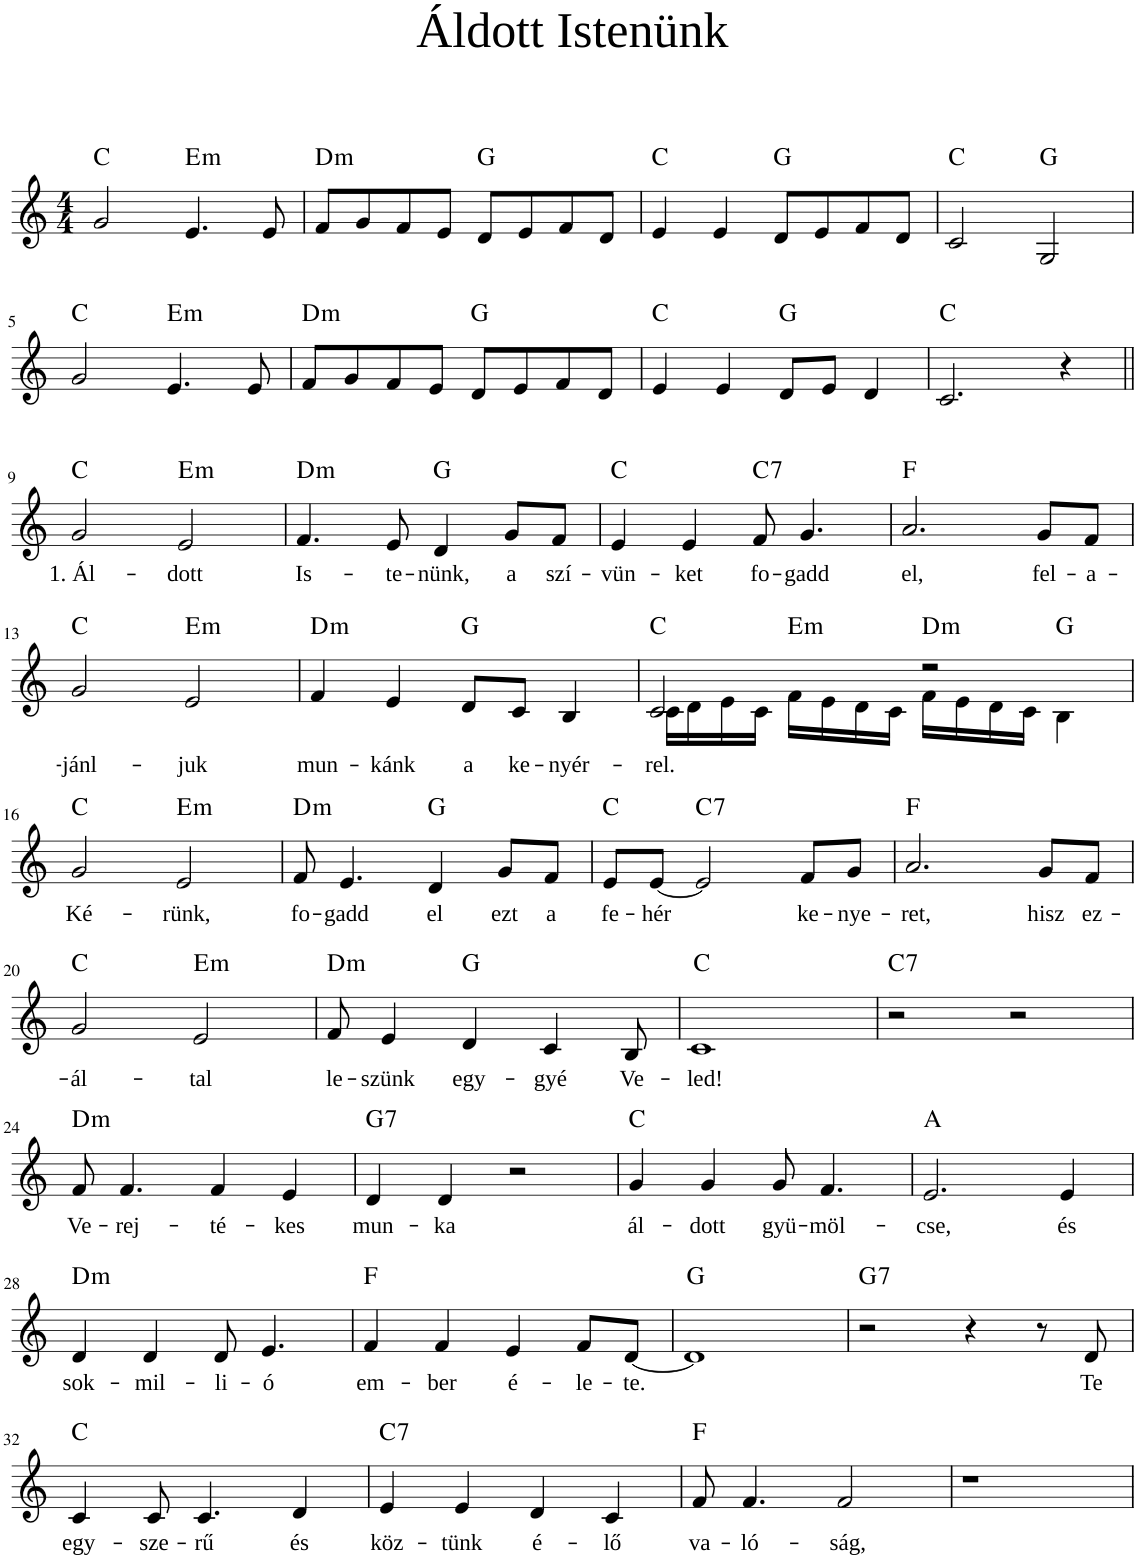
**kern	**text	**harte
*part1	*part1	*part1
*staff1	*staff1	*
*I"Voice	*	*
*clefG2	*	*
*k[]	*	*
*M4/4	*	*
=1	=1	=1
!	!	!LO:H:kt=N.C.
2g/	.	N
!	!	!LO:H:kt=m
4.e/	.	E:min
8e/	.	.
=2	=2	=2
!	!	!LO:H:kt=m
8f/L	.	D:min
8g/	.	.
8f/	.	.
8e/J	.	.
!	!	!LO:H:kt=N.C.
8d/L	.	N
8e/	.	.
8f/	.	.
8d/J	.	.
=3	=3	=3
!	!	!LO:H:kt=N.C.
4e/	.	N
4e/	.	.
!	!	!LO:H:kt=N.C.
8d/L	.	N
8e/	.	.
8f/	.	.
8d/J	.	.
=4	=4	=4
!	!	!LO:H:kt=N.C.
2c/	.	N
!	!	!LO:H:kt=N.C.
2G/	.	N
!!LO:LB:g=z
=5	=5	=5
!	!	!LO:H:kt=N.C.
2g/	.	N
!	!	!LO:H:kt=m
4.e/	.	E:min
8e/	.	.
=6	=6	=6
!	!	!LO:H:kt=m
8f/L	.	D:min
8g/	.	.
8f/	.	.
8e/J	.	.
!	!	!LO:H:kt=N.C.
8d/L	.	N
8e/	.	.
8f/	.	.
8d/J	.	.
=7	=7	=7
!	!	!LO:H:kt=N.C.
4e/	.	N
4e/	.	.
!	!	!LO:H:kt=N.C.
8d/L	.	N
8e/J	.	.
4d/	.	.
=8	=8	=8
!	!	!LO:H:kt=N.C.
2.c/	.	N
4r	.	.
!!LO:LB:g=z
=9||	=9||	=9||
!	!LO:LY:b	!LO:H:kt=N.C.
2g/	1. Ál-	N
!	!LO:LY:b	!LO:H:kt=m
2e/	-dott	E:min
=10	=10	=10
!	!LO:LY:b	!LO:H:kt=m
4.f/	Is-	D:min
!	!LO:LY:b	!
8e/	-te-	.
!	!LO:LY:b	!LO:H:kt=N.C.
4d/	-nünk,	N
!	!LO:LY:b	!
8g/L	a	.
!	!LO:LY:b	!
8f/J	szí-	.
=11	=11	=11
!	!LO:LY:b	!LO:H:kt=N.C.
4e/	-vün-	N
!	!LO:LY:b	!
4e/	-ket	.
!	!LO:LY:b	!LO:H:kt=7
8f/	fo-	C:7
!	!LO:LY:b	!
4.g/	-gadd	.
=12	=12	=12
!	!LO:LY:b	!LO:H:kt=N.C.
2.a/	el,	N
!	!LO:LY:b	!
8g/L	fel-	.
!	!LO:LY:b	!
8f/J	-a-	.
!!LO:LB:g=z
=13	=13	=13
!	!LO:LY:b	!LO:H:kt=N.C.
2g/	-jánl-	N
!	!LO:LY:b	!LO:H:kt=m
2e/	-juk	E:min
=14	=14	=14
!	!LO:LY:b	!LO:H:kt=m
4f/	mun-	D:min
!	!LO:LY:b	!
4e/	-kánk	.
!	!LO:LY:b	!LO:H:kt=N.C.
8d/L	a	N
!	!LO:LY:b	!
8c/J	ke-	.
!	!LO:LY:b	!
4B/	-nyér-	.
=15	=15	=15
!	!LO:LY:b	!LO:H:kt=N.C.
*^	*	*
2c/	16c\LL	-rel.	N
.	16d\	.	.
.	16e\	.	.
.	16c\JJ	.	.
!	!	!	!LO:H:kt=m
.	16f\LL	.	E:min
.	16e\	.	.
.	16d\	.	.
.	16c\JJ	.	.
!	!	!	!LO:H:kt=m
2r	16f\LL	.	D:min
.	16e\	.	.
.	16d\	.	.
.	16c\JJ	.	.
!	!	!	!LO:H:kt=N.C.
.	4B\	.	N
!!LO:LB:g=z	!!
=16	=16	=16	=16
!	!	!LO:LY:b	!LO:H:kt=N.C.
*v	*v	*	*
2g/	Ké-	N
!	!LO:LY:b	!LO:H:kt=m
2e/	-rünk,	E:min
=17	=17	=17
!	!LO:LY:b	!LO:H:kt=m
8f/	fo-	D:min
!	!LO:LY:b	!
4.e/	-gadd	.
!	!LO:LY:b	!LO:H:kt=N.C.
4d/	el	N
!	!LO:LY:b	!
8g/L	ezt	.
!	!LO:LY:b	!
8f/J	a	.
=18	=18	=18
!	!LO:LY:b	!LO:H:kt=N.C.
8e/L	fe-	N
!	!LO:LY:b	!
[8e/J	-hér	.
!	!	!LO:H:kt=7
2e/]	.	C:7
!	!LO:LY:b	!
8f/L	ke-	.
!	!LO:LY:b	!
8g/J	-nye-	.
=19	=19	=19
!	!LO:LY:b	!LO:H:kt=N.C.
2.a/	-ret,	N
!	!LO:LY:b	!
8g/L	hisz	.
!	!LO:LY:b	!
8f/J	ez-	.
!!LO:LB:g=z
=20	=20	=20
!	!LO:LY:b	!LO:H:kt=N.C.
2g/	-ál-	N
!	!LO:LY:b	!LO:H:kt=m
2e/	-tal	E:min
=21	=21	=21
!	!LO:LY:b	!LO:H:kt=m
8f/	le-	D:min
!	!LO:LY:b	!
4e/	-szünk	.
!	!LO:LY:b	!LO:H:kt=N.C.
4d/	egy-	N
!	!LO:LY:b	!
4c/	-gyé	.
!	!LO:LY:b	!
8B/	Ve-	.
=22	=22	=22
!	!LO:LY:b	!LO:H:kt=N.C.
1c	-led!	N
=23	=23	=23
!	!	!LO:H:kt=7
2r	.	C:7
2r	.	.
!!LO:LB:g=z
=24	=24	=24
!	!LO:LY:b	!LO:H:kt=m
8f/	Ve-	D:min
!	!LO:LY:b	!
4.f/	-rej-	.
!	!LO:LY:b	!
4f/	-té-	.
!	!LO:LY:b	!
4e/	-kes	.
=25	=25	=25
!	!LO:LY:b	!LO:H:kt=7
4d/	mun-	G:7
!	!LO:LY:b	!
4d/	-ka	.
2r	.	.
=26	=26	=26
!	!LO:LY:b	!LO:H:kt=N.C.
4g/	ál-	N
!	!LO:LY:b	!
4g/	-dott	.
!	!LO:LY:b	!
8g/	gyü-	.
!	!LO:LY:b	!
4.f/	-möl-	.
=27	=27	=27
!	!LO:LY:b	!LO:H:kt=N.C.
2.e/	-cse,	N
!	!LO:LY:b	!
4e/	és	.
!!LO:LB:g=z
=28	=28	=28
!	!LO:LY:b	!LO:H:kt=m
4d/	sok-	D:min
!	!LO:LY:b	!
4d/	-mil-	.
!	!LO:LY:b	!
8d/	-li-	.
!	!LO:LY:b	!
4.e/	-ó	.
=29	=29	=29
!	!LO:LY:b	!LO:H:kt=N.C.
4f/	em-	N
!	!LO:LY:b	!
4f/	-ber	.
!	!LO:LY:b	!
4e/	é-	.
!	!LO:LY:b	!
8f/L	-le-	.
!	!LO:LY:b	!
[8d/J	-te.	.
=30	=30	=30
!	!	!LO:H:kt=N.C.
1d]	.	N
=31	=31	=31
!	!	!LO:H:kt=7
2r	.	G:7
4r	.	.
8r	.	.
!	!LO:LY:b	!
8d/	Te	.
!!LO:LB:g=z
=32	=32	=32
!	!LO:LY:b	!LO:H:kt=N.C.
4c/	egy-	N
!	!LO:LY:b	!
8c/	-sze-	.
!	!LO:LY:b	!
4.c/	-rű	.
!	!LO:LY:b	!
4d/	és	.
=33	=33	=33
!	!LO:LY:b	!LO:H:kt=7
4e/	köz-	C:7
!	!LO:LY:b	!
4e/	-tünk	.
!	!LO:LY:b	!
4d/	é-	.
!	!LO:LY:b	!
4c/	-lő	.
=34	=34	=34
!	!LO:LY:b	!LO:H:kt=N.C.
8f/	va-	N
!	!LO:LY:b	!
4.f/	-ló-	.
!	!LO:LY:b	!
2f/	-ság,	.
=35	=35	=35
1r	.	.
=	=	=
*-	*-	*-
